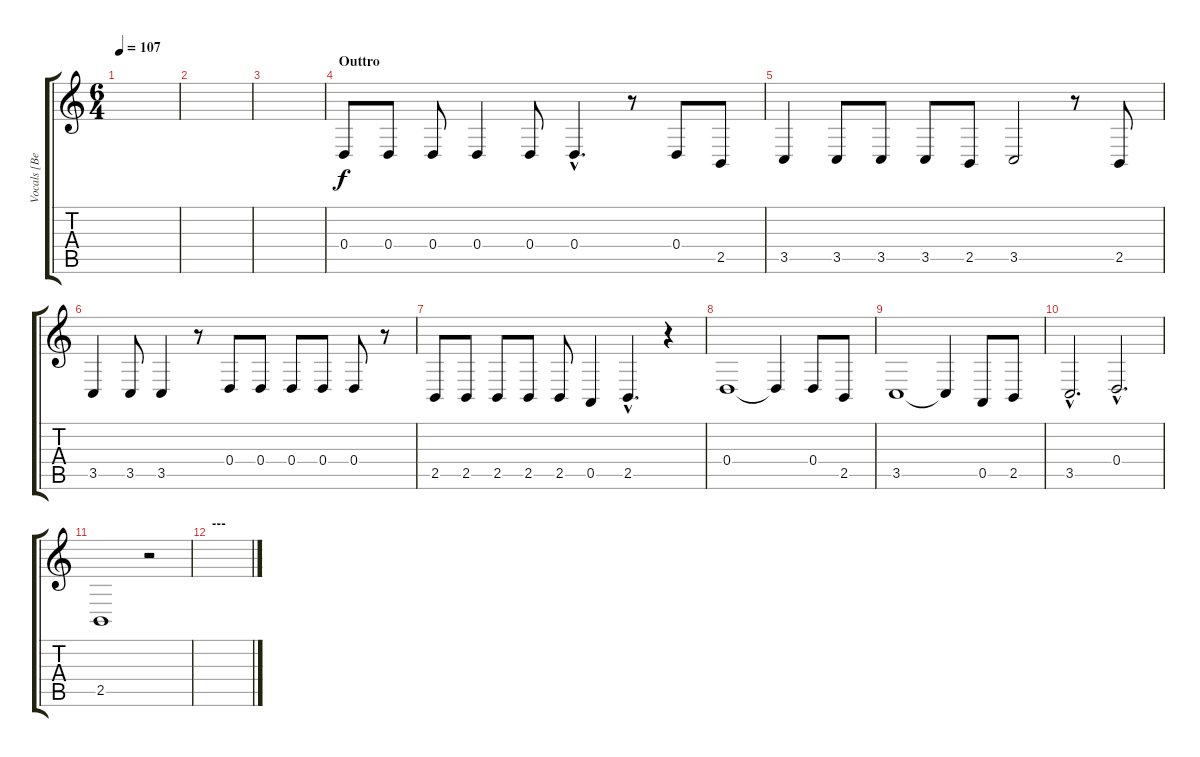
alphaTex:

\track ("Vocals [Bez]" "Vocals [Be") {instrument oboe}
\staff {score tabs}
\tuning (E4 B3 G3 D3 A2 E2) {hide}
\ts (6 4)
\tempo 107
\clef g2
\ks c
|
|
|
\section ("" "Outtro")
0.4.8 0.4.8 0.4.8 0.4.4 0.4.8 0.4{hac}.4{d} r.8 0.4.8 2.5.8 |
3.5.4 3.5.8 3.5.8 3.5.8 2.5.8 3.5.2 r.8 2.5.8 |
3.5.4 3.5.8 3.5.4 r.8 0.4.8 0.4.8 0.4.8 0.4.8 0.4.8 r.8 |
2.5.8 2.5.8 2.5.8 2.5.8 2.5.8 0.5.4 2.5{hac}.4{d} r.4 |
0.4.1 0.4{t}.4 0.4.8 2.5.8 |
3.5.1 3.5{t}.4 0.5.8 2.5.8 |
3.5{hac}.2{d} 0.4{hac}.2{d} |
2.5.1 r.2 |
\section ("" "---")
